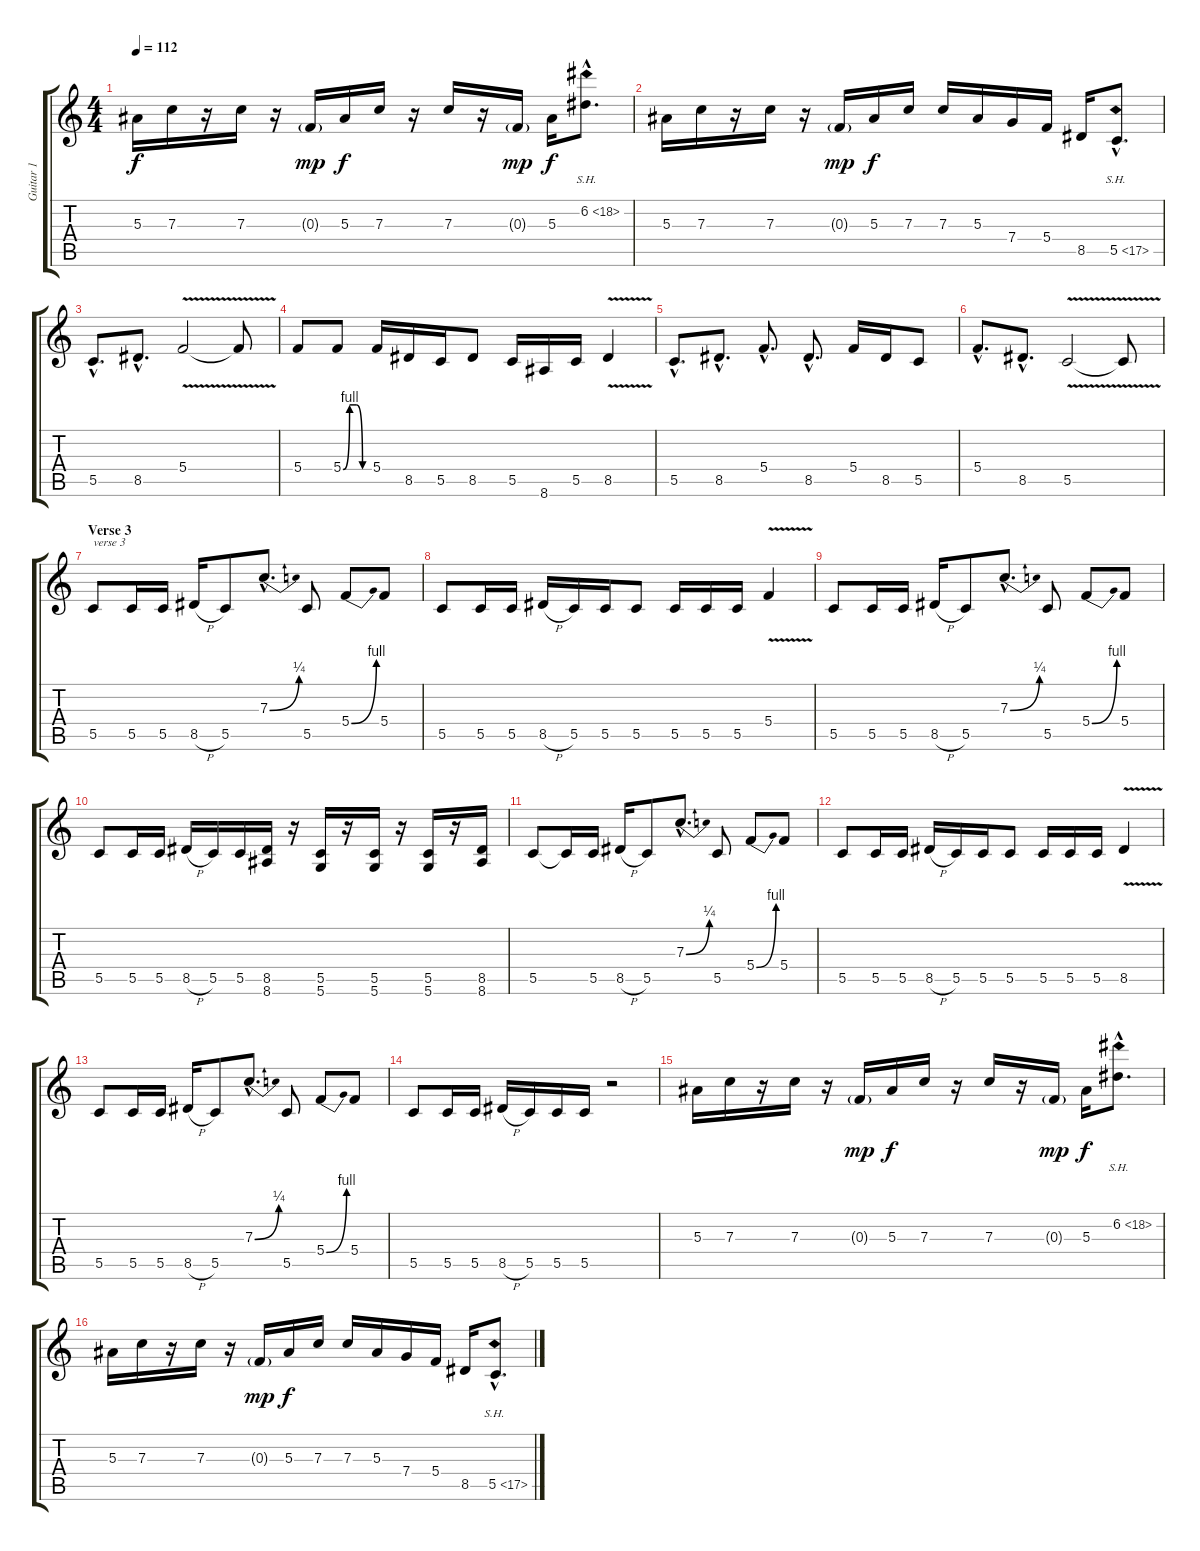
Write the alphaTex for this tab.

\track ("Guitar 1" "Guitar 1") {instrument distortionguitar}
\staff {score tabs}
\tuning (D4 A3 F3 C3 G2 D2) {hide}
\ts (4 4)
\tempo 112
\clef g2
\ks c
5.3.16{dy f} 7.3.16 r.16 7.3.16 r.16 0.3{g}.16{dy mp} 5.3.16{dy f} 7.3.16 r.16 7.3.16 r.16 0.3{g}.16{dy mp} 5.3.16{dy f} 6.2{sh 12 hac}.8{d} |
5.3.16 7.3.16 r.16 7.3.16 r.16 0.3{g}.16{dy mp} 5.3.16{dy f} 7.3.16 7.3.16 5.3.16 7.4.16 5.4.16 8.5.16 5.5{sh 12 hac}.8{d} |
5.5{hac}.8{d} 8.5{hac}.8{d} 5.4{v}.2 5.4{t}.8 |
5.4.8 5.4{be (custom 0 0 15 4 30 4 45 0 60 0)}.8 5.4.16 8.5.16 5.5.16 8.5.8 5.5.16 8.6.16 5.5.16 8.5{v}.4 |
5.5{hac}.8{d} 8.5{hac}.8{d} 5.4{hac}.8{d} 8.5{hac}.8{d} 5.4.16 8.5.16 5.5.8 |
5.4{hac}.8{d} 8.5{hac}.8{d} 5.5{v}.2 5.5{t}.8 |
\section ("" "Verse 3")
5.5.8{txt "verse 3"} 5.5.16 5.5.16 8.5{h}.16 5.5.8 7.3{be (bend 0 0 60 1) hac}.8{d} 5.5.8 5.4{be (bend 0 0 60 4)}.8 5.4.8 |
5.5.8 5.5.16 5.5.16 8.5{h}.16 5.5.16 5.5.16 5.5.8 5.5.16 5.5.16 5.5.16 5.4{v}.4 |
5.5.8 5.5.16 5.5.16 8.5{h}.16 5.5.8 7.3{be (bend 0 0 60 1) hac}.8{d} 5.5.8 5.4{be (bend 0 0 60 4)}.8 5.4.8 |
5.5.8 5.5.16 5.5.16 8.5{h}.16 5.5.16 5.5.16 (8.5 8.6).16 r.16 (5.5 5.6).16 r.16 (5.5 5.6).16 r.16 (5.5 5.6).16 r.16 (8.5 8.6).16 |
5.5.8 5.5{t}.16 5.5.16 8.5{h}.16 5.5.8 7.3{be (bend 0 0 60 1) hac}.8{d} 5.5.8 5.4{be (bend 0 0 60 4)}.8 5.4.8 |
5.5.8 5.5.16 5.5.16 8.5{h}.16 5.5.16 5.5.16 5.5.8 5.5.16 5.5.16 5.5.16 8.5{v}.4 |
5.5.8 5.5.16 5.5.16 8.5{h}.16 5.5.8 7.3{be (bend 0 0 60 1) hac}.8{d} 5.5.8 5.4{be (bend 0 0 60 4)}.8 5.4.8 |
5.5.8 5.5.16 5.5.16 8.5{h}.16 5.5.16 5.5.16 5.5.16 r.2 |
5.3.16 7.3.16 r.16 7.3.16 r.16 0.3{g}.16{dy mp} 5.3.16{dy f} 7.3.16 r.16 7.3.16 r.16 0.3{g}.16{dy mp} 5.3.16{dy f} 6.2{sh 12 hac}.8{d} |
5.3.16 7.3.16 r.16 7.3.16 r.16 0.3{g}.16{dy mp} 5.3.16{dy f} 7.3.16 7.3.16 5.3.16 7.4.16 5.4.16 8.5.16 5.5{sh 12 hac}.8{d}
